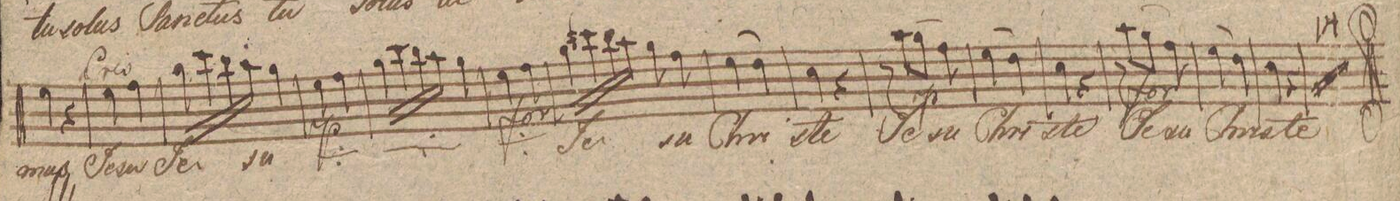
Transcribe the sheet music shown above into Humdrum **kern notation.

**kern	**text	**text	**dynam
*I"Canto	*	*	*
*clefC1	*	*	*
*k[f#c#g#]	*	*	*
*met(c)	*	*	*
*M2/4	*	*	*
4cc#\	-mus	.	.
4r	.	.	.
=234	=234	=234	=234
4cc#\	Je-	.	<
4dd\	-su	.	.
=235	=235	=235	=235
16ee\LL	Je-	.	.
16aa\	.	.	.
16gg#\	.	.	.
16ff#\JJ	.	.	.
4ee\	-su	.	.
=236	=236	=236	=236
*	*ij	*	*
4cc#\	Je-	.	p
4dd\	-su	.	.
=237	=237	=237	=237
16ee\LL	Je-	.	.
16aa\	.	.	.
16gg#\	.	.	.
16ff#\JJ	.	.	.
4ee\	-su	.	.
=238	=238	=238	=238
4cc#\	Je-	.	f
4dd\	-su	.	.
*	*Xij	*	*
=239	=239	=239	=239
16ee\LL	Je-	.	.
16aa#X\	.	.	.
16gg#\	.	.	.
16ff#\JJ	.	.	.
8ee\	.	.	.
8dd\	-su	.	.
=240	=240	=240	=240
(4cc#\	Chri-	.	.
4b\)	.	.	.
=241	=241	=241	=241
4a\	-ste	.	.
4r	.	.	.
=242	=242	=242	=242
8r	.	.	.
(8ff#\L	Je-	.	.
8ee\J)	.	.	p
8dd\	-su	.	.
=243	=243	=243	=243
(4cc#\	Chri-	.	.
4b\)	.	.	.
=244	=244	=244	=244
4a\	-ste	.	.
4r	.	.	.
=245	=245	=245	=245
8r	.	.	.
(8ff#\L	Je-	.	.
8ee\J	.	.	f
8dd\)	-su	.	.
=246	=246	=246	=246
(4cc#\	Chri-	.	.
4b\)	.	.	.
=247	=247	=247	=247
4a\	-ste	.	.
4r	.	.	.
=248	=248	=248	=248
2r	.	.	.
=249	=249	=249	=249
2r	.	.	.
=250	=250	=250	=250
2r	.	.	.
=251	=251	=251	=251
2r	.	.	.
=252	=252	=252	=252
2r	.	.	.
=253	=253	=253	=253
2r	.	.	.
=254	=254	=254	=254
2r	.	.	.
=255	=255	=255	=255
2r	.	.	.
=256	=256	=256	=256
2r	.	.	.
=257	=257	=257	=257
2r	.	.	.
=258	=258	=258	=258
2r	.	.	.
=259	=259	=259	=259
2r	.	.	.
=260	=260	=260	=260
2r	.	.	.
=261	=261	=261	=261
2r	.	.	.
=262||	=262||	=262||	=262||
*k[f#c#g#d#]	*	*	*
*M6/8	*	*	*
*-	*-	*-	*-
